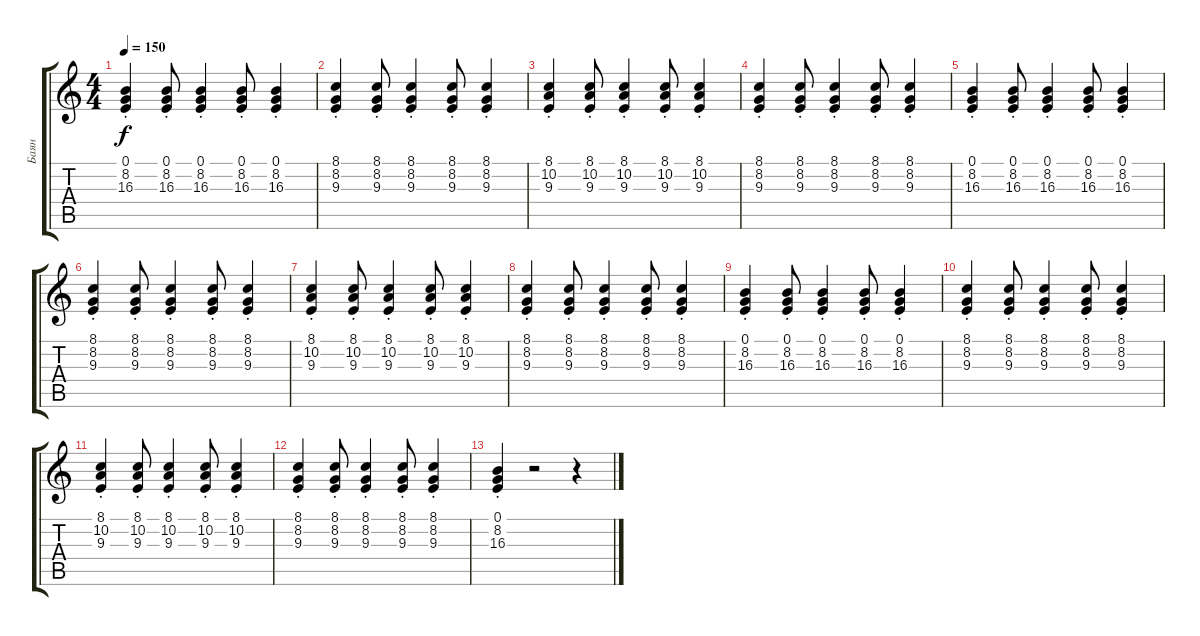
\track ("Баян" "Баян") {instrument accordion}
\staff {score tabs}
\tuning (E4 B3 G3 D3 A2 E2) {hide}
\ts (4 4)
\tempo 150
\clef g2
\ks c
(0.1{st} 8.2{st} 16.3{st}).4{dy f} (0.1{st} 8.2{st} 16.3{st}).8 (0.1{st} 8.2{st} 16.3{st}).4 (0.1{st} 8.2{st} 16.3{st}).8 (0.1{st} 8.2{st} 16.3{st}).4 |
(8.1{st} 8.2{st} 9.3{st}).4 (8.1{st} 8.2{st} 9.3{st}).8 (8.1{st} 8.2{st} 9.3{st}).4 (8.1{st} 8.2{st} 9.3{st}).8 (8.1{st} 8.2{st} 9.3{st}).4 |
(8.1{st} 10.2{st} 9.3{st}).4 (8.1{st} 10.2{st} 9.3{st}).8 (8.1{st} 10.2{st} 9.3{st}).4 (8.1{st} 10.2{st} 9.3{st}).8 (8.1{st} 10.2{st} 9.3{st}).4 |
(8.1{st} 8.2{st} 9.3{st}).4 (8.1{st} 8.2{st} 9.3{st}).8 (8.1{st} 8.2{st} 9.3{st}).4 (8.1{st} 8.2{st} 9.3{st}).8 (8.1{st} 8.2{st} 9.3{st}).4 |
(0.1{st} 8.2{st} 16.3{st}).4 (0.1{st} 8.2{st} 16.3{st}).8 (0.1{st} 8.2{st} 16.3{st}).4 (0.1{st} 8.2{st} 16.3{st}).8 (0.1{st} 8.2{st} 16.3{st}).4 |
(8.1{st} 8.2{st} 9.3{st}).4 (8.1{st} 8.2{st} 9.3{st}).8 (8.1{st} 8.2{st} 9.3{st}).4 (8.1{st} 8.2{st} 9.3{st}).8 (8.1{st} 8.2{st} 9.3{st}).4 |
(8.1{st} 10.2{st} 9.3{st}).4 (8.1{st} 10.2{st} 9.3{st}).8 (8.1{st} 10.2{st} 9.3{st}).4 (8.1{st} 10.2{st} 9.3{st}).8 (8.1{st} 10.2{st} 9.3{st}).4 |
(8.1{st} 8.2{st} 9.3{st}).4 (8.1{st} 8.2{st} 9.3{st}).8 (8.1{st} 8.2{st} 9.3{st}).4 (8.1{st} 8.2{st} 9.3{st}).8 (8.1{st} 8.2{st} 9.3{st}).4 |
(0.1{st} 8.2{st} 16.3{st}).4 (0.1{st} 8.2{st} 16.3{st}).8 (0.1{st} 8.2{st} 16.3{st}).4 (0.1{st} 8.2{st} 16.3{st}).8 (0.1{st} 8.2{st} 16.3{st}).4 |
(8.1{st} 8.2{st} 9.3{st}).4 (8.1{st} 8.2{st} 9.3{st}).8 (8.1{st} 8.2{st} 9.3{st}).4 (8.1{st} 8.2{st} 9.3{st}).8 (8.1{st} 8.2{st} 9.3{st}).4 |
(8.1{st} 10.2{st} 9.3{st}).4 (8.1{st} 10.2{st} 9.3{st}).8 (8.1{st} 10.2{st} 9.3{st}).4 (8.1{st} 10.2{st} 9.3{st}).8 (8.1{st} 10.2{st} 9.3{st}).4 |
(8.1{st} 8.2{st} 9.3{st}).4 (8.1{st} 8.2{st} 9.3{st}).8 (8.1{st} 8.2{st} 9.3{st}).4 (8.1{st} 8.2{st} 9.3{st}).8 (8.1{st} 8.2{st} 9.3{st}).4 |
(0.1{st} 8.2{st} 16.3{st}).4 r.2 r.4
